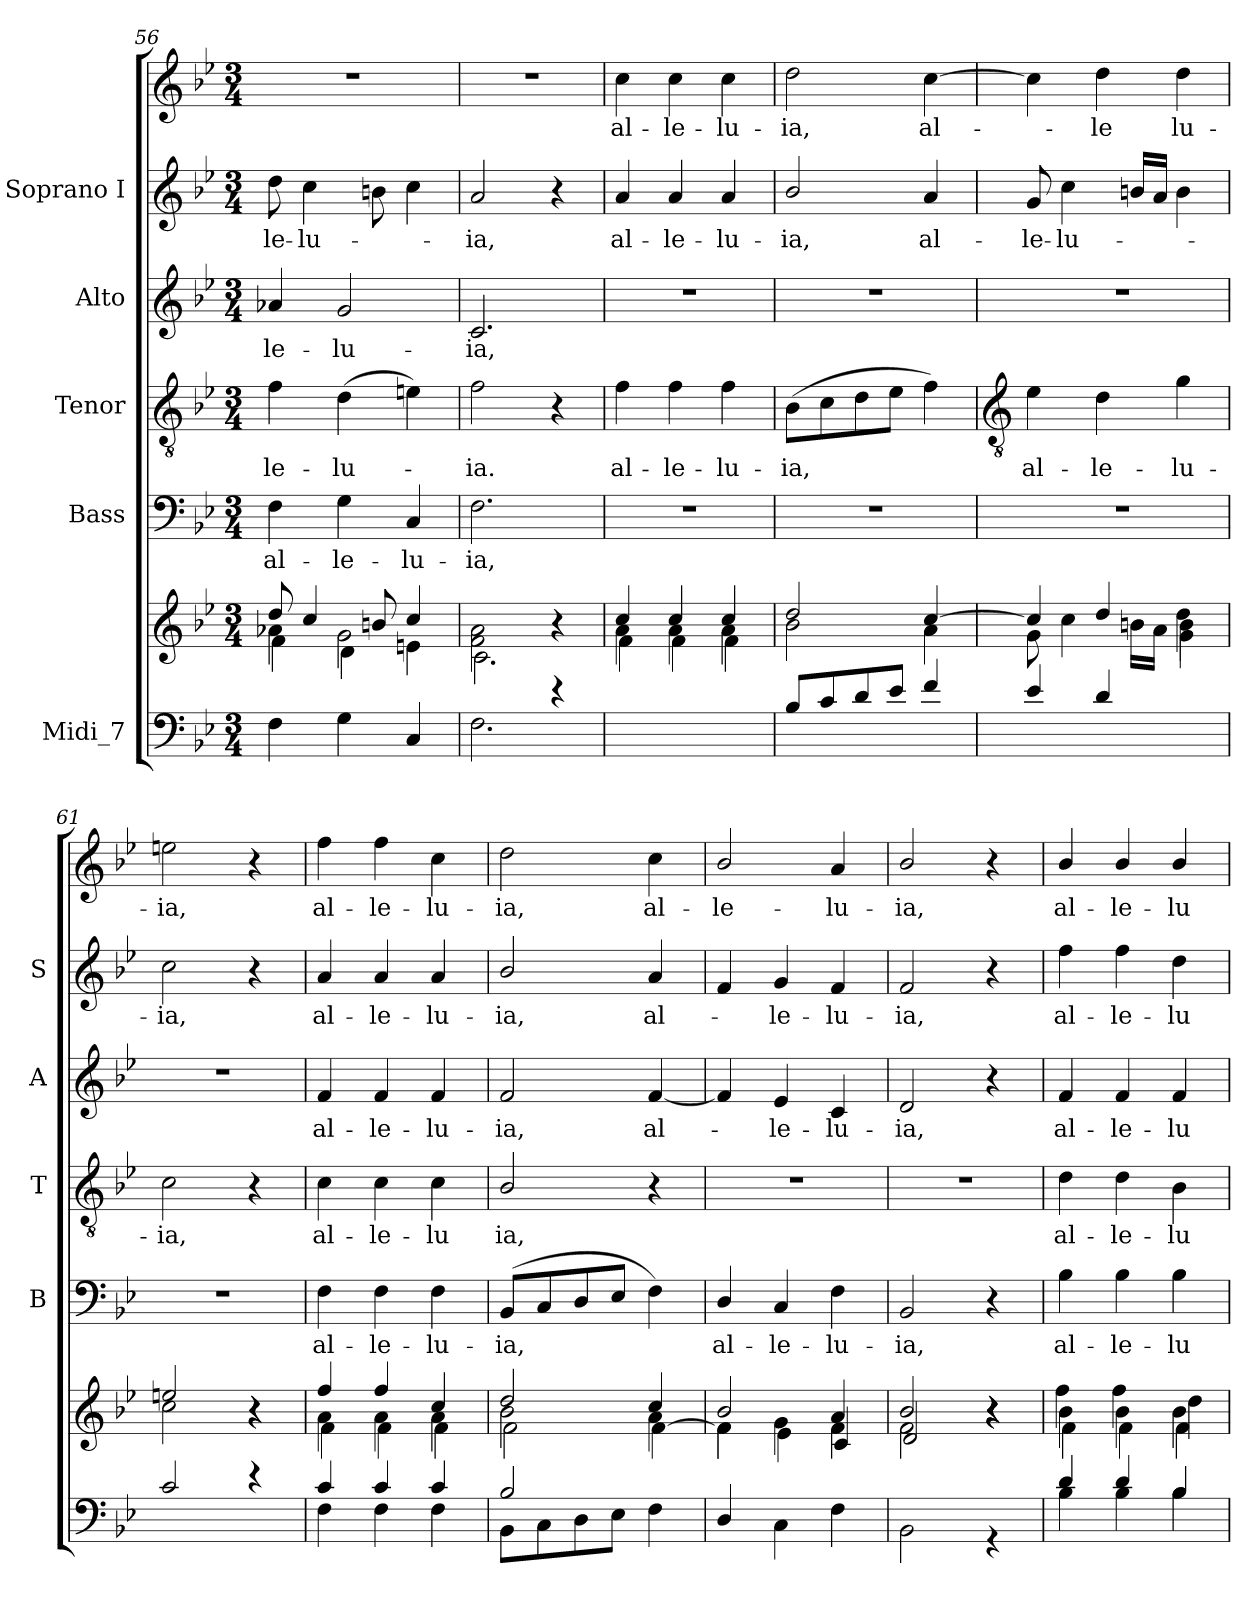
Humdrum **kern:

**kern	**kern	**kern	**text	**kern	**text	**kern	**text	**kern	**text	**kern	**text
*part5	*part5	*part4	*part4	*part3	*part3	*part2	*part2	*part1	*part1	*part1	*part1
*staff7	*staff6	*staff5	*staff5	*staff4	*staff4	*staff3	*staff3	*staff2	*staff2	*staff1	*staff1
*I"Midi_7	*	*I"Bass	*	*I"Tenor	*	*I"Alto	*	*I"Soprano I	*	*	*
*	*	*I'B	*	*I'T	*	*I'A	*	*I'S	*	*	*
*clefF4	*clefG2	*clefF4	*	*clefGv2	*	*clefG2	*	*clefG2	*	*clefG2	*
*k[b-e-]	*k[b-e-]	*k[b-e-]	*	*k[b-e-]	*	*k[b-e-]	*	*k[b-e-]	*	*k[b-e-]	*
*B-:	*B-:	*B-:	*	*B-:	*	*B-:	*	*B-:	*	*B-:	*
*M3/4	*M3/4	*M3/4	*	*M3/4	*	*M3/4	*	*M3/4	*	*M3/4	*
=56	=56	=56	=56	=56	=56	=56	=56	=56	=56	=56	=56
!	!LO:N:vis=1	!	!LO:LY:b	!	!LO:LY:b	!	!LO:LY:b	!	!LO:LY:b	!LO:N:vis=1	!
*	*^	*	*	*	*	*	*	*	*	*	*
*	*	*^	*	*	*	*	*	*	*	*	*	*
*	*	*	*^	*	*	*	*	*	*	*	*	*	*
4F	2.ryy	8dd/	4a-X\	4f\	4F	al-	4f	-le-	4a-X	le-	8dd	-le-	2.r	.
!	!	!	!	!	!	!	!	!	!	!	!	!LO:LY:b	!	!
.	.	4cc/	.	.	.	.	.	.	.	.	4cc	-lu-	.	.
!	!	!	!	!	!	!LO:LY:b	!	!LO:LY:b	!	!LO:LY:b	!	!	!	!
4G	.	.	2g\	4d\	4G	-le-	(>4d	-lu-	2g	-lu-	.	.	.	.
.	.	8bn/	.	.	.	.	.	.	.	.	8bn	.	.	.
!	!	!	!	!	!	!LO:LY:b	!	!	!	!	!	!	!	!
4C	.	4cc/	.	4en\	4C	-lu-	4en)	.	.	.	4cc	.	.	.
=57	=57	=57	=57	=57	=57	=57	=57	=57	=57	=57	=57	=57	=57	=57
*^	*	*	*	*	*	*	*	*	*	*	*	*	*	*
!	!	!LO:N:vis=1	!	!	!	!	!LO:LY:b	!	!LO:LY:b	!	!LO:LY:b	!	!LO:LY:b	!LO:N:vis=1	!
2ryy	2.F	2.ryy	2a	2.c\	2f	2.F	-ia,	2f	ia.	2.c	-ia,	2a	ia,	2.r	.
4r	.	.	4r	.	4ryy	.	.	4r	.	.	.	4r	.	.	.
*v	*v	*	*	*	*	*	*	*	*	*	*	*	*	*	*
=58	=58	=58	=58	=58	=58	=58	=58	=58	=58	=58	=58	=58	=58	=58
!LO:N:vis=1	!	!	!LO:N:vis=1	!	!LO:N:vis=1	!	!	!LO:LY:b	!LO:N:vis=1	!	!	!LO:LY:b	!	!LO:LY:b
2.ryy	4cc	4a\	2.ryy	4f\	2.r	.	4f	al-	2.r	.	4a	-al-	4cc	al-
!	!	!	!	!	!	!	!	!LO:LY:b	!	!	!	!LO:LY:b	!	!LO:LY:b
.	4cc	4a\	.	4f\	.	.	4f	-le-	.	.	4a	-le-	4cc	-le-
!	!	!	!	!	!	!	!	!LO:LY:b	!	!	!	!LO:LY:b	!	!LO:LY:b
.	4cc	4a\	.	4f\	.	.	4f	-lu-	.	.	4a	-lu-	4cc	-lu-
=59	=59	=59	=59	=59	=59	=59	=59	=59	=59	=59	=59	=59	=59	=59
*^	*	*	*	*	*	*	*	*	*	*	*	*	*	*
!	!LO:N:vis=1	!	!	!LO:N:vis=1	!	!LO:N:vis=1	!	!	!LO:LY:b	!LO:N:vis=1	!	!	!LO:LY:b	!	!LO:LY:b
*	*	*	*	*v	*v	*	*	*	*	*	*	*	*	*	*
8B-L	2.ryy	2dd	2b-\	2.ryy	2.r	.	(>8B-L	-ia,	2.r	.	2b-/	ia,	2dd	-ia,
8c	.	.	.	.	.	.	8c	.	.	.	.	.	.	.
8d	.	.	.	.	.	.	8d	.	.	.	.	.	.	.
8e-J	.	.	.	.	.	.	8e-J	.	.	.	.	.	.	.
!	!	!	!	!	!	!	!	!	!	!	!	!LO:LY:b	!	!LO:LY:b
4f	.	[4cc	4a\	.	.	.	4f)	.	.	.	4a	al-	[4cc	al-
*	*	*v	*v	*v	*	*	*	*	*	*	*	*	*	*
!!LO:LB:g=z
=60	=60	=60	=60	=60	=60	=60	=60	=60	=60	=60	=60	=60
*	*	*	*	*	*clefGv2	*	*	*	*	*	*	*
*	*	*^	*	*	*	*	*	*	*	*	*	*
*	*	*	*^	*	*	*	*	*	*	*	*	*	*
!	!LO:N:vis=1	!	!	!LO:N:vis=1	!LO:N:vis=1	!	!	!LO:LY:b	!LO:N:vis=1	!	!	!LO:LY:b	!	!
*	*	*	*	*^	*	*	*	*	*	*	*	*	*	*
4e-	2.ryy	4cc/]	8g\	2.ryy	2ryy	2.r	.	4e-	al-	2.r	.	8g	-le-	4cc]	.
!	!	!	!	!	!	!	!	!	!	!	!	!	!LO:LY:b	!	!
.	.	.	4cc	.	.	.	.	.	.	.	.	4cc	-lu-	.	.
!	!	!	!	!	!	!	!	!	!LO:LY:b	!	!	!	!	!	!LO:LY:b
4d	.	4dd/	.	.	.	.	.	4d	-le-	.	.	.	.	4dd	-le
.	.	.	16bn\LL	.	.	.	.	.	.	.	.	16bnLL	.	.	.
.	.	.	16a\JJ	.	.	.	.	.	.	.	.	16aJJ	.	.	.
!	!	!	!	!	!	!	!	!	!LO:LY:b	!	!	!	!	!	!LO:LY:b
4ryy	.	4dd\	4b	.	4g\	.	.	4g	-lu-	.	.	4b	.	4dd	lu-
=61	=61	=61	=61	=61	=61	=61	=61	=61	=61	=61	=61	=61	=61	=61	=61
!	!LO:N:vis=1	!	!	!LO:N:vis=1	!	!LO:N:vis=1	!	!	!LO:LY:b	!LO:N:vis=1	!	!	!LO:LY:b	!	!LO:LY:b
*	*	*	*	*v	*v	*	*	*	*	*	*	*	*	*	*
2c	2.ryy	2een	2cc	2.ryy	2.r	.	2c	-ia,	2.r	.	2cc	ia,	2een	ia,
4r	.	4r	4r	.	.	.	4r	.	.	.	4r	.	4r	.
=62	=62	=62	=62	=62	=62	=62	=62	=62	=62	=62	=62	=62	=62	=62
!	!	!	!	!	!	!LO:LY:b	!	!LO:LY:b	!	!LO:LY:b	!	!LO:LY:b	!	!LO:LY:b
4c	4F	4ff	4a\	4f\	4F	al-	4c	al-	4f	al-	4a	-al-	4ff	al-
!	!	!	!	!	!	!LO:LY:b	!	!LO:LY:b	!	!LO:LY:b	!	!LO:LY:b	!	!LO:LY:b
4c	4F	4ff	4a\	4f\	4F	-le-	4c	-le-	4f	-le-	4a	-le-	4ff	-le-
!	!	!	!	!	!	!LO:LY:b	!	!LO:LY:b	!	!LO:LY:b	!	!LO:LY:b	!	!LO:LY:b
4c	4F	4cc	4a\	4f\	4F	-lu-	4c	-lu	4f	-lu-	4a	-lu-	4cc	-lu-
=63	=63	=63	=63	=63	=63	=63	=63	=63	=63	=63	=63	=63	=63	=63
!	!	!	!	!	!	!LO:LY:b	!	!LO:LY:b	!	!LO:LY:b	!	!LO:LY:b	!	!LO:LY:b
2B-/	8BB-\L	2dd	2b-\	2f\	(<8BB-L	-ia,	2B-/	ia,	2f	-ia,	2b-/	-ia,	2dd	-ia,
.	8C\	.	.	.	8C	.	.	.	.	.	.	.	.	.
.	8D\	.	.	.	8D	.	.	.	.	.	.	.	.	.
.	8E-J	.	.	.	8E-J	.	.	.	.	.	.	.	.	.
!	!	!	!	!	!	!	!	!	!	!LO:LY:b	!	!LO:LY:b	!	!LO:LY:b
4ryy	4F	4cc	4a\	[4f\	4F)	.	4r	.	[4f	al-	4a	al-	4cc	al-
=64	=64	=64	=64	=64	=64	=64	=64	=64	=64	=64	=64	=64	=64	=64
!LO:N:vis=1	!	!	!	!	!	!LO:LY:b	!LO:N:vis=1	!	!	!	!	!	!	!LO:LY:b
2.ryy	4D/	2b-/	4f\	4f\]	4D/	al-	2.r	.	4f]	.	4f	.	2b-/	le-
!	!	!	!	!	!	!LO:LY:b	!	!	!	!LO:LY:b	!	!LO:LY:b	!	!
.	4C	.	4g\	4e-\	4C	-le-	.	.	4e-	le-	4g	-le-	.	.
!	!	!	!	!	!	!LO:LY:b	!	!	!	!LO:LY:b	!	!LO:LY:b	!	!LO:LY:b
.	4F	4a	4f	4c	4F	-lu-	.	.	4c	-lu-	4f	-lu-	4a	-lu-
=65	=65	=65	=65	=65	=65	=65	=65	=65	=65	=65	=65	=65	=65	=65
!LO:N:vis=1	!	!	!	!	!	!LO:LY:b	!LO:N:vis=1	!	!	!LO:LY:b	!	!LO:LY:b	!	!LO:LY:b
2.ryy	2BB-	2b-/	2f	2d	2BB-	-ia,	2.r	.	2d	-ia,	2f	ia,	2b-/	-ia,
.	4r	4r	4r	4r	4r	.	.	.	4r	.	4r	.	4r	.
=66	=66	=66	=66	=66	=66	=66	=66	=66	=66	=66	=66	=66	=66	=66
!	!	!	!	!	!	!LO:LY:b	!	!LO:LY:b	!	!LO:LY:b	!	!LO:LY:b	!	!LO:LY:b
4d	4B-	4b-\	4ff	4f\	4B-	al-	4d	al-	4f	al-	4ff	-al-	4b-/	al-
!	!	!	!	!	!	!LO:LY:b	!	!LO:LY:b	!	!LO:LY:b	!	!LO:LY:b	!	!LO:LY:b
4d	4B-	4b-\	4ff	4f\	4B-	-le-	4d	-le-	4f	-le-	4ff	-le-	4b-/	-le-
!	!	!	!	!	!	!LO:LY:b	!	!LO:LY:b	!	!LO:LY:b	!	!LO:LY:b	!	!LO:LY:b
4B-	4B-	4b-\	4dd	4f\	4B-	-lu-	4B-	-lu-	4f	-lu-	4dd	-lu-	4b-/	-lu-
*v	*v	*	*	*	*	*	*	*	*	*	*	*	*	*
*	*v	*v	*v	*	*	*	*	*	*	*	*	*	*
=	=	=	=	=	=	=	=	=	=	=	=
*-	*-	*-	*-	*-	*-	*-	*-	*-	*-	*-	*-
